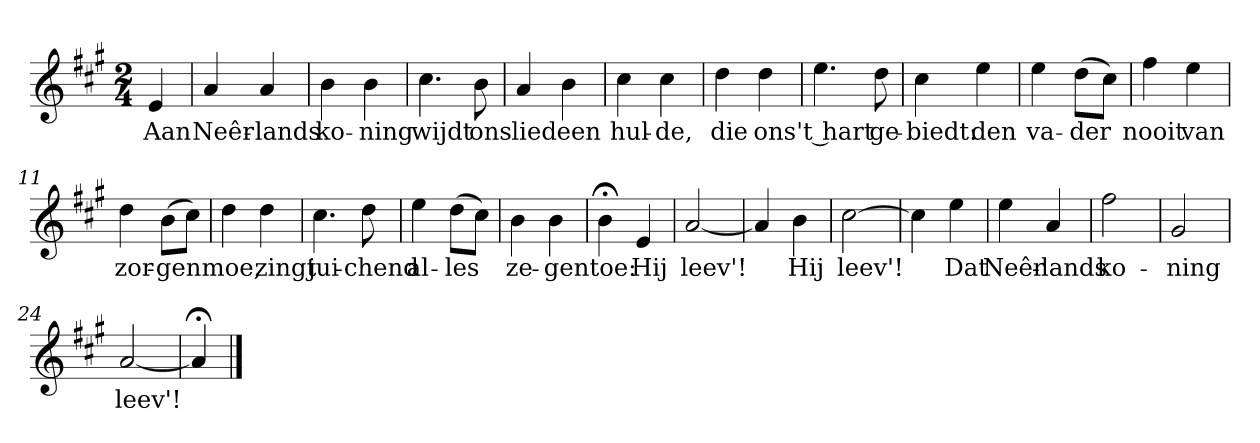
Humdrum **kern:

**kern	**text
*part1	*part1
*staff1	*staff1
*clefG2	*
*k[f#c#g#]	*
*A:	*
*M2/4	*
*MM120	*
=	=
4e	Aan
=1	=1
4a	Neêr-
4a	-lands
=2	=2
4b	ko-
4b	-ning
=3	=3
4.cc#	wijdt
8b	ons
=4	=4
4a	lied
4b	een
=5	=5
4cc#	hul-
4cc#	-de,
=6	=6
4dd	die
4dd	ons
=7	=7
4.ee	't hart
8dd	ge-
=8	=8
4cc#	-biedt:
4ee	den
=9	=9
4ee	va-
(8dd\L	-der
8cc#\J)	.
=10	=10
4ff#	nooit
4ee	van
=11	=11
4dd	zor-
(8b\L	-gen
8cc#\J)	.
=12	=12
4dd	moe,
4dd	zingt
=13	=13
4.cc#	jui-
8dd	-chend
=14	=14
4ee	al-
(8dd\L	-les
8cc#\J)	.
=15	=15
4b	ze-
4b	-gen
=16	=16
4b;<	toe:
4e	Hij
=17	=17
[2a	leev'!
=18	=18
4a]	.
4b	Hij
=19	=19
[2cc#	leev'!
=20	=20
4cc#]	.
4ee	Dat
=21	=21
4ee	Neêr-
4a	-lands
=22	=22
2ff#	ko-
=23	=23
2g#	-ning
=24	=24
[2a	leev'!
=25	=25
4a;<]	.
==	==
*-	*-
